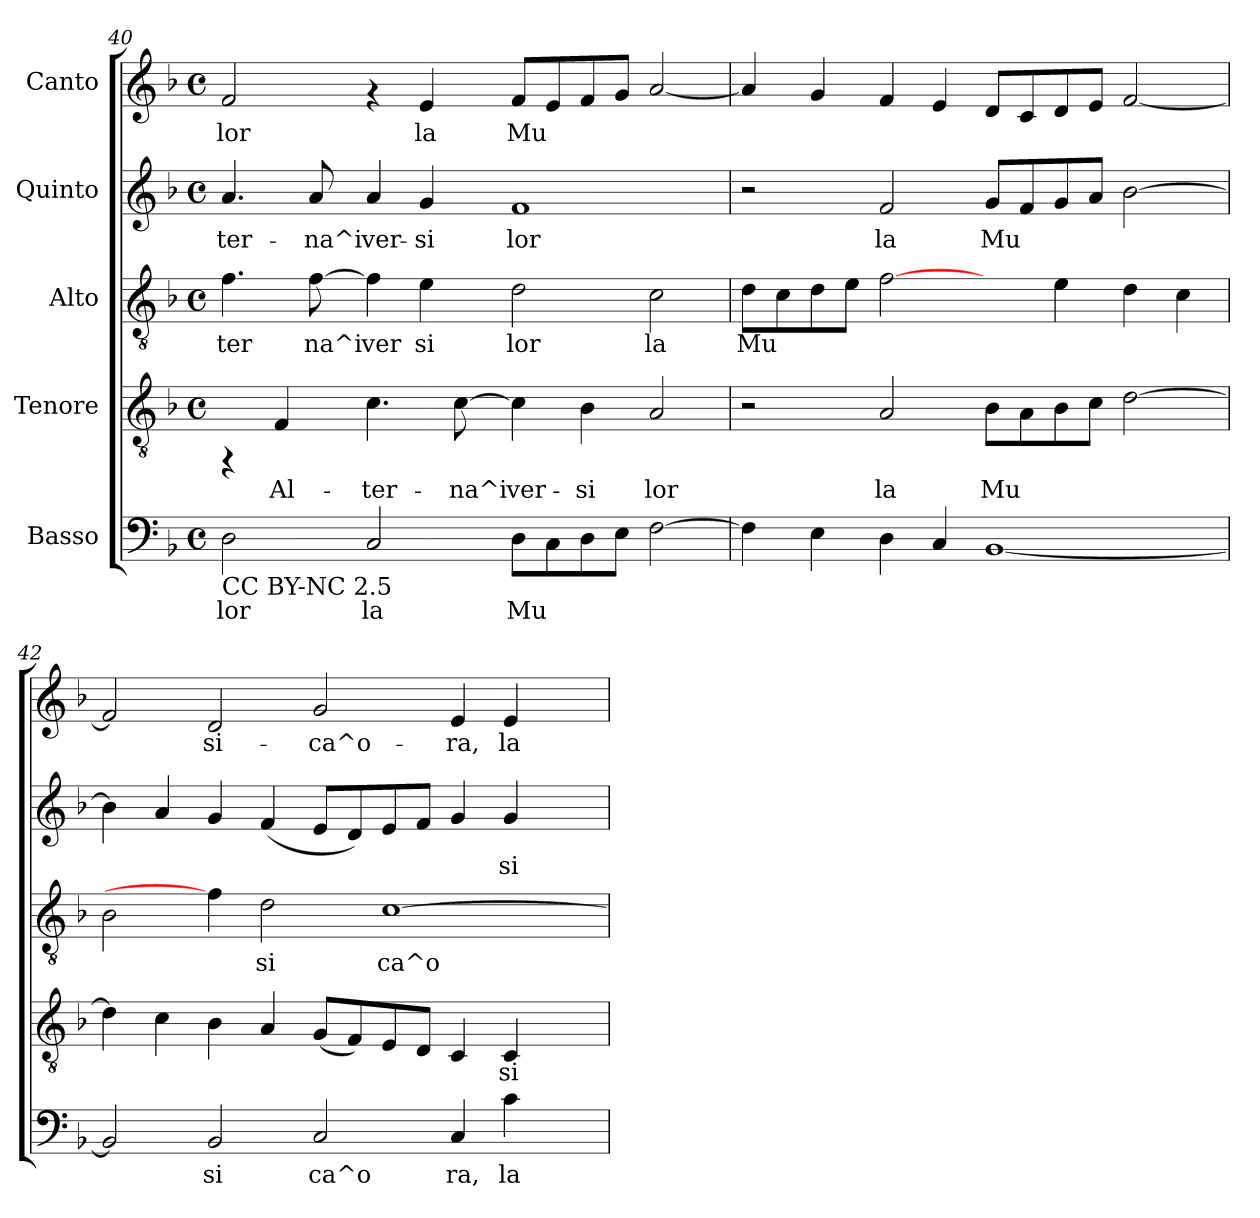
**kern	**text	**kern	**text	**kern	**text	**kern	**text	**kern	**text
*part5	*part5	*part4	*part4	*part3	*part3	*part2	*part2	*part1	*part1
*staff5	*staff5	*staff4	*staff4	*staff3	*staff3	*staff2	*staff2	*staff1	*staff1
*I"Basso	*	*I"Tenore	*	*I"Alto	*	*I"Quinto	*	*I"Canto	*
!!LO:PB:g=z
*clefF4	*	*clefGv2	*	*clefGv2	*	*clefG2	*	*clefG2	*
*k[b-]	*	*k[b-]	*	*k[b-]	*	*k[b-]	*	*k[b-]	*
*F:	*	*F:	*	*F:	*	*F:	*	*F:	*
*M4/4	*	*M4/4	*	*M4/4	*	*M4/4	*	*M4/4	*
*met(c)	*	*met(c)	*	*met(c)	*	*met(c)	*	*met(c)	*
=40	=40	=40	=40	=40	=40	=40	=40	=40	=40
!LO:TX:b:t=CC BY-NC 2.5	!	!	!	!	!	!	!	!	!
!	!LO:LY:b:cj	!	!	!	!LO:LY:b:cj	!	!LO:LY:b:cj	!	!LO:LY:b:cj
2D\	lor	4rFF	.	4.f\	ter	4.a/	ter-	2f/	lor
!	!	!	!LO:LY:b:cj	!	!	!	!	!	!
.	.	4F/	Al-	.	.	.	.	.	.
!	!	!	!	!	!LO:LY:b:cj	!	!LO:LY:b:cj	!	!
.	.	.	.	[>8f\	na^i	8a/	-na^i	.	.
!	!LO:LY:b:cj	!	!LO:LY:b:cj	!	!LO:LY:b:cj	!	!LO:LY:b:cj	!	!
2C/	la	4.c\	-ter-	4f\]	ver	4a/	ver-	4rf	.
!	!	!	!	!	!LO:LY:b:cj	!	!LO:LY:b:cj	!	!LO:LY:b:cj
.	.	.	.	4e\	si	4g/	-si	4e/	la
!	!	!	!LO:LY:b:cj	!	!	!	!	!	!
.	.	[<8c\	-na^i	.	.	.	.	.	.
!	!LO:LY:b:cj	!	!LO:LY:b:cj	!	!LO:LY:b:cj	!	!LO:LY:b:cj	!	!LO:LY:b:cj
8D\L	Mu	4c\]	ver-	2d\	lor	1f	lor	8f/L	Mu-
!	!LO:LY:b:cj	!	!	!	!	!	!	!	!LO:LY:b:cj
8C\	.	.	.	.	.	.	.	8e/	--
!	!LO:LY:b:cj	!	!LO:LY:b:cj	!	!	!	!	!	!LO:LY:b:cj
8D\	.	4B-\	-si	.	.	.	.	8f/	--
!	!LO:LY:b:cj	!	!	!	!	!	!	!	!LO:LY:b:cj
8E\J	.	.	.	.	.	.	.	8g/J	--
!	!LO:LY:b:cj	!	!LO:LY:b:cj	!	!LO:LY:b:cj	!	!	!	!LO:LY:b:cj
[>2F\	.	2A/	lor	2c\	la	.	.	[<2a/	--
=41	=41	=41	=41	=41	=41	=41	=41	=41	=41
!	!LO:LY:b:cj	!	!	!	!LO:LY:b:cj	!	!	!	!LO:LY:b:cj
4F\]	.	2r	.	8d\L	Mu	2r	.	4a/]	--
!	!	!	!	!	!LO:LY:b:cj	!	!	!	!
.	.	.	.	8c\	.	.	.	.	.
!	!LO:LY:b:cj	!	!	!	!LO:LY:b:cj	!	!	!	!LO:LY:b:cj
4E\	.	.	.	8d\	.	.	.	4g/	--
!	!	!	!	!	!LO:LY:b:cj	!	!	!	!
.	.	.	.	8e\J	.	.	.	.	.
!	!LO:LY:b:cj	!	!LO:LY:b:cj	!	!LO:LY:b:cj	!	!LO:LY:b:cj	!	!LO:LY:b:cj
4D\	.	2A/	la	[2f\	.	2f/	la	4f/	--
!	!LO:LY:b:cj	!	!	!	!	!	!	!	!LO:LY:b:cj
4C/	.	.	.	.	.	.	.	4e/	--
!	!LO:LY:b:cj	!	!LO:LY:b:cj	!	!	!	!LO:LY:b:cj	!	!LO:LY:b:cj
[<1BB-	.	8B-\L	Mu-	4ryy	.	8g/L	Mu-	8d/L	--
!	!	!	!LO:LY:b:cj	!	!	!	!LO:LY:b:cj	!	!LO:LY:b:cj
.	.	8A\	--	.	.	8f/	--	8c/	--
!	!	!	!LO:LY:b:cj	!	!LO:LY:b:cj	!	!LO:LY:b:cj	!	!LO:LY:b:cj
.	.	8B-\	--	4e\	.	8g/	--	8d/	--
!	!	!	!LO:LY:b:cj	!	!	!	!LO:LY:b:cj	!	!LO:LY:b:cj
.	.	8c\J	--	.	.	8a/J	--	8e/J	--
!	!	!	!LO:LY:b:cj	!	!LO:LY:b:cj	!	!LO:LY:b:cj	!	!LO:LY:b:cj
.	.	[>2d\	--	4d\	.	[>2b-\	--	[<2f/	--
!	!	!	!	!	!LO:LY:b:cj	!	!	!	!
.	.	.	.	4c\	.	.	.	.	.
=42	=42	=42	=42	=42	=42	=42	=42	=42	=42
!	!LO:LY:b:cj	!	!LO:LY:b:cj	!	!LO:LY:b:cj	!	!LO:LY:b:cj	!	!LO:LY:b:cj
2BB-/]	.	4d\]	--	2B-\	.	4b-\]	--	2f/]	--
!	!	!	!LO:LY:b:cj	!	!	!	!LO:LY:b:cj	!	!
.	.	4c\	--	.	.	4a/	--	.	.
!	!LO:LY:b:cj	!	!LO:LY:b:cj	!	!	!	!LO:LY:b:cj	!	!LO:LY:b:cj
2BB-/	si	4B-\	--	4f\]	.	4g/	--	2d/	-si-
!	!	!	!LO:LY:b:cj	!	!LO:LY:b:cj	!	!LO:LY:b:cj	!	!
.	.	4A/	--	2d\	si	(>4f/	--	.	.
!	!LO:LY:b:cj	!	!LO:LY:b:cj	!	!	!	!LO:LY:b:cj	!	!LO:LY:b:cj
2C/	ca^o	(>8G/L	--	.	.	8e/L	--	2g/	-ca^o-
!	!	!	!LO:LY:b:cj	!	!	!	!LO:LY:b:cj	!	!
.	.	8F/)	--	.	.	8d/)	--	.	.
!	!	!	!LO:LY:b:cj	!	!LO:LY:b:cj	!	!LO:LY:b:cj	!	!
.	.	8E/	--	[>1c	ca^o	8e/	--	.	.
!	!	!	!LO:LY:b:cj	!	!	!	!LO:LY:b:cj	!	!
.	.	8D/J	--	.	.	8f/J	--	.	.
!	!LO:LY:b:cj	!	!LO:LY:b:cj	!	!	!	!LO:LY:b:cj	!	!LO:LY:b:cj
4C/	ra,	4C/	--	.	.	4g/	--	4e/	-ra,
!	!LO:LY:b:cj	!	!LO:LY:b:cj	!	!	!	!LO:LY:b:cj	!	!LO:LY:b:cj
4c\	la	4C/	-si-	.	.	4g/	-si-	4e/	la
4ryy	.	4ryy	.	.	.	4ryy	.	4ryy	.
=	=	=	=	=	=	=	=	=	=
*-	*-	*-	*-	*-	*-	*-	*-	*-	*-
